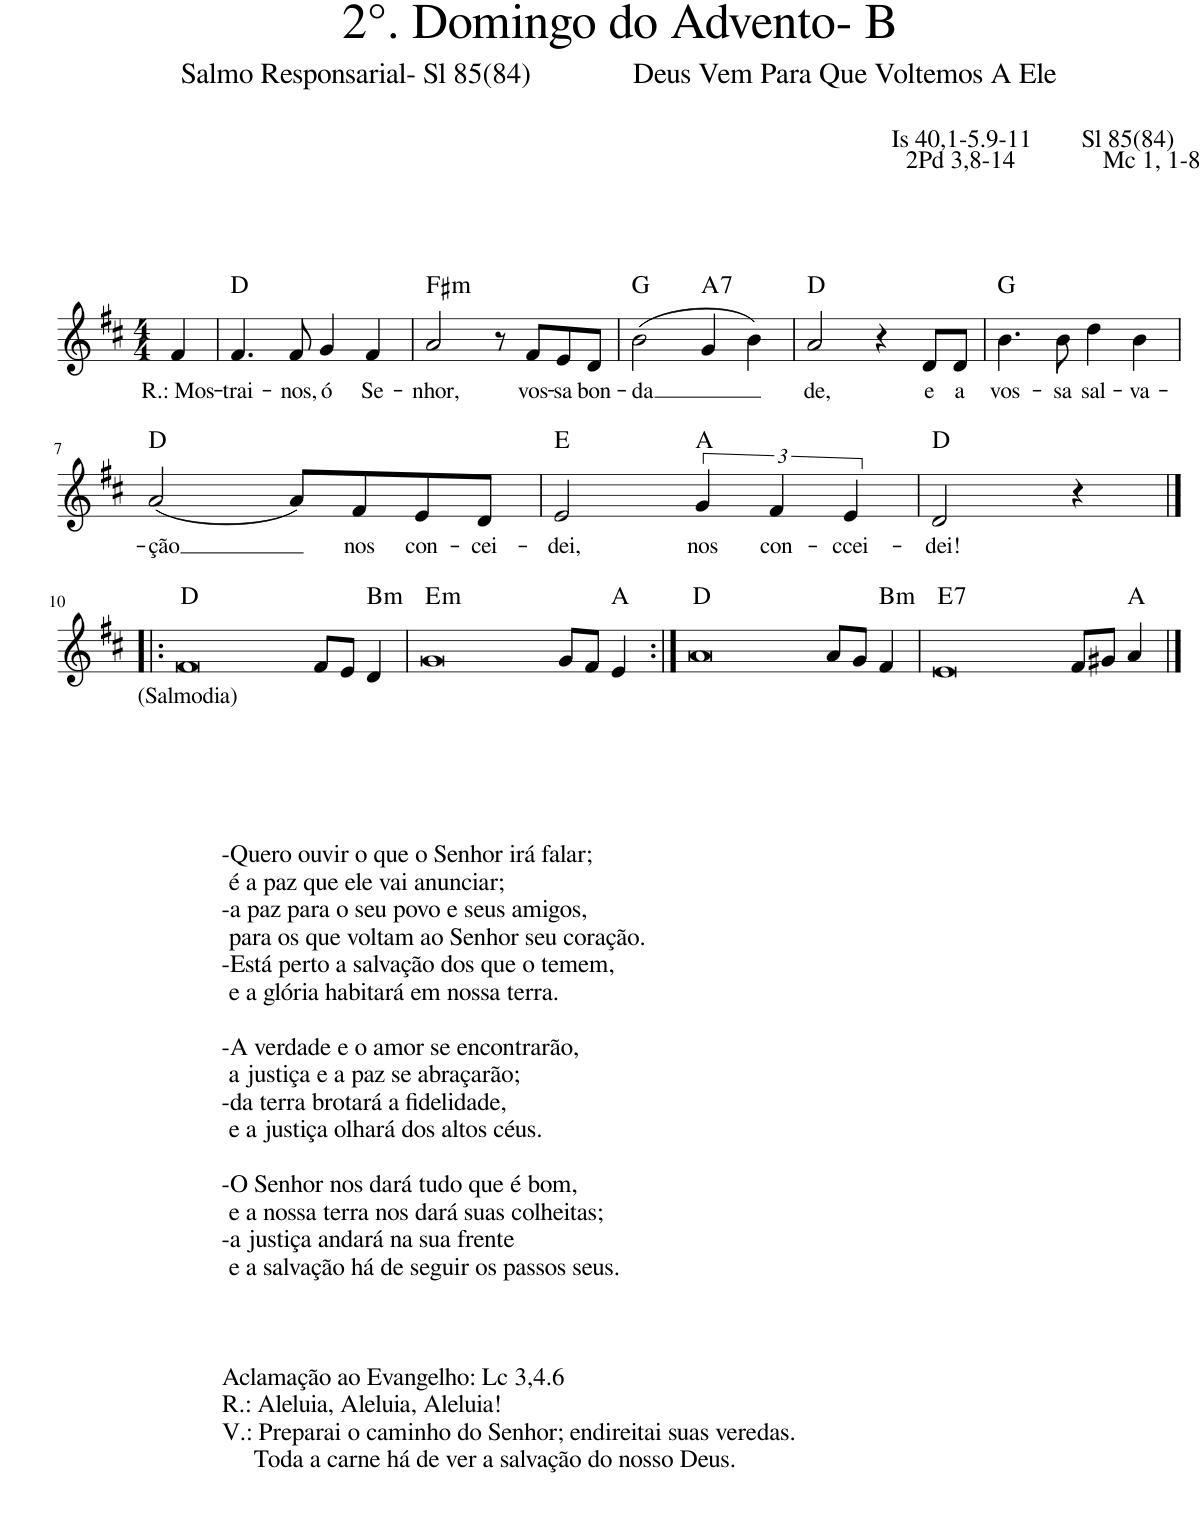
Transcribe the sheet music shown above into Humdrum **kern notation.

**kern	**text	**harte
*part1	*part1	*part1
*staff1	*staff1	*
*I"Voz	*	*
*I'Vo.	*	*
*clefG2	*	*
*k[f#c#]	*	*
*M4/4	*	*
=1	=1	=1
!	!LO:LY:b	!
4f#/	R.: Mos-	.
=2	=2	=2
!	!LO:LY:b	!
4.f#/	-trai-	D:maj
!	!LO:LY:b	!
8f#/	-nos,	.
!	!LO:LY:b	!
4g/	ó	.
!	!LO:LY:b	!
4f#/	Se-	.
=3	=3	=3
!	!LO:LY:b	!LO:H:kt=m
2a/	-nhor,	F#:min
8r	.	.
!	!LO:LY:b	!
8f#/L	vos-	.
!	!LO:LY:b	!
8e/	-sa	.
!	!LO:LY:b	!
8d/J	bon-	.
=4	=4	=4
!	!LO:LY:b	!
(2b\	-da	G:maj
!	!	!LO:H:kt=7
4g/	.	A:7
4b\)	.	.
=5	=5	=5
!	!LO:LY:b	!
2a/	de,	D:maj
4r	.	.
!	!LO:LY:b	!
8d/L	e	.
!	!LO:LY:b	!
8d/J	a	.
=6	=6	=6
!	!LO:LY:b	!
4.b\	vos-	G:maj
!	!LO:LY:b	!
8b\	-sa	.
!	!LO:LY:b	!
4dd\	sal-	.
!	!LO:LY:b	!
4b\	-va-	.
!!LO:LB:g=z
=7	=7	=7
!	!LO:LY:b	!
(2a/	-ção	D:maj
8a/L)	.	.
!	!LO:LY:b	!
8f#/	nos	.
!	!LO:LY:b	!
8e/	con-	.
!	!LO:LY:b	!
8d/J	-cei-	.
=8	=8	=8
!	!LO:LY:b	!
2e/	-dei,	E:maj
!	!LO:LY:b	!
6g/	nos	A:maj
!	!LO:LY:b	!
6f#/	con-	.
!	!LO:LY:b	!
6e/	-ccei-	.
=9	=9	=9
!	!LO:LY:b	!
2d/	-dei!	D:maj
4r	.	.
!!LO:LB:g=z
=10|!:	=10|!:	=10|!:
!LO:TX:b:t=-Quero ouvir o que o Senhor irá falar;	!	!
!LO:TX:b:t=é a paz que ele vai anunciar;	!	!
!LO:TX:b:t=-a paz para o seu povo e seus amigos,	!	!
!LO:TX:b:t=para os que voltam ao Senhor seu coração.	!	!
!LO:TX:b:t=-Está perto a salvação dos que o temem,	!	!
!LO:TX:b:t=e a glória habitará em nossa terra.	!	!
!LO:TX:b:t=-A verdade e o amor se encontrarão,	!	!
!LO:TX:b:t=a justiça e a paz se abraçarão;	!	!
!LO:TX:b:t=-da terra brotará a fidelidade,	!	!
!LO:TX:b:t=e a justiça olhará dos altos céus.	!	!
!LO:TX:b:t=-O Senhor nos dará tudo que é bom,	!	!
!LO:TX:b:t=e a nossa terra nos dará suas colheitas;	!	!
!LO:TX:b:t=-a justiça andará na sua frente	!	!
!LO:TX:b:t=e a salvação há de seguir os passos seus.	!	!
!LO:TX:b:t=Aclamação ao Evangelho&colon; Lc 3,4.6	!	!
!LO:TX:b:t=R.&colon; Aleluia, Aleluia, Aleluia!	!	!
!LO:TX:b:t=V.&colon; Preparai o caminho do Senhor; endireitai suas veredas.	!	!
!LO:TX:b:t=Toda a carne há de ver a salvação do nosso Deus.	!	!
!	!LO:LY:b	!
[1f#	(Salmodia)	D:maj
1ryy	.	.
8f#/L	.	.
8e/J	.	.
!	!	!LO:H:kt=m
4d/	.	B:min
=11	=11	=11
!	!	!LO:H:kt=m
[1g	.	E:min
1f#]	.	.
8g/L	.	.
8f#/J	.	.
4e/	.	A:maj
=12:|!	=12:|!	=12:|!
[1a	.	D:maj
1g]	.	.
8a/L	.	.
8g/J	.	.
!	!	!LO:H:kt=m
4f#/	.	B:min
=13	=13	=13
!	!	!LO:H:kt=7
[1e	.	E:7
1a]	.	.
8f#/L	.	.
8g#X/J	.	.
4a/	.	A:maj
==14	==14	==14
1e]	.	.
=	=	=
*-	*-	*-
